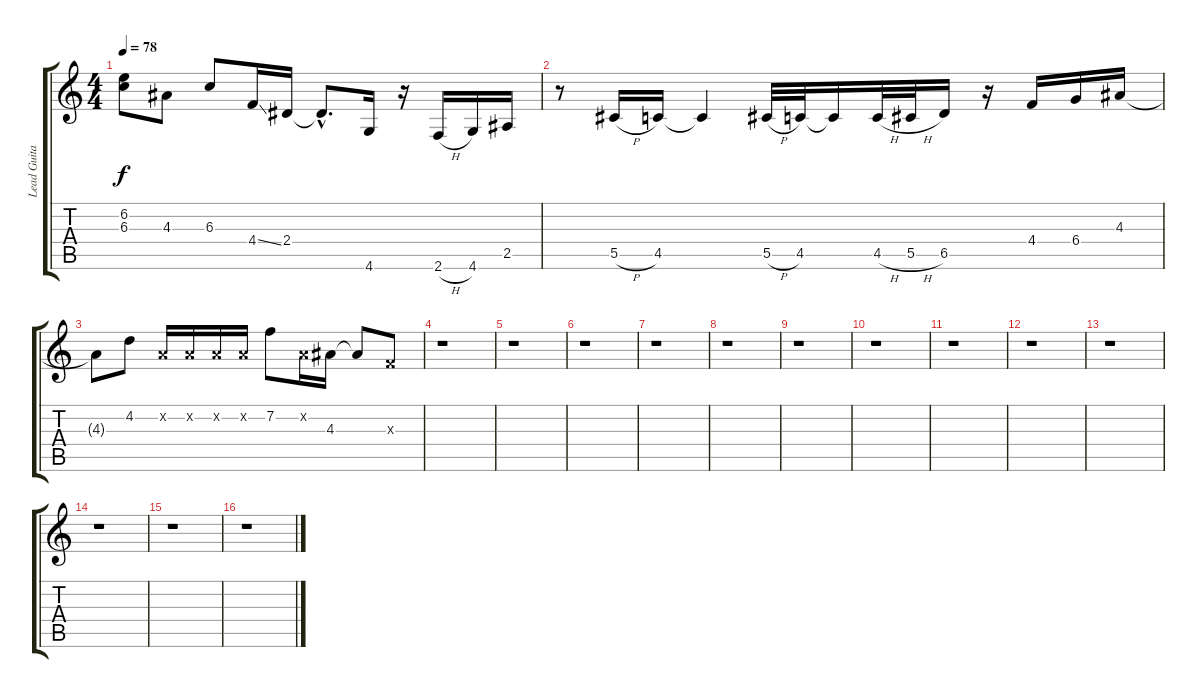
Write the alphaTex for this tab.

\track ("Lead Guitar" "Lead Guita") {instrument overdrivenguitar}
\staff {score tabs}
\tuning (Eb4 Bb3 Gb3 Db3 Ab2 Eb2) {hide}
\ts (4 4)
\tempo 78
\clef g2
\ks c
(6.2{t} 6.3{t}).8{dy f} 4.3.8 6.3.8 4.4{ss}.16 2.4.16 2.4{hac t}.8{d} 4.6.16 r.16 2.6{h}.16 4.6.16 2.5.16 |
r.8 5.5{h}.16 4.5.16 4.5{t}.4 5.5{h}.32 4.5.32 4.5{t}.16 4.5{h}.32 5.5{h}.32 6.5.16 r.16 4.4.16 6.4.16 4.3.16 |
4.3{t}.8 4.2.8 -1.2{x}.16 -1.2{x}.16 -1.2{x}.16 -1.2{x}.16 7.2.8 -1.2{x}.16 4.3.16 4.3{t}.8 -1.3{x}.8 |
r.1 |
r.1 |
r.1 |
r.1 |
r.1 |
r.1 |
r.1 |
r.1 |
r.1 |
r.1 |
r.1 |
r.1 |
r.1
